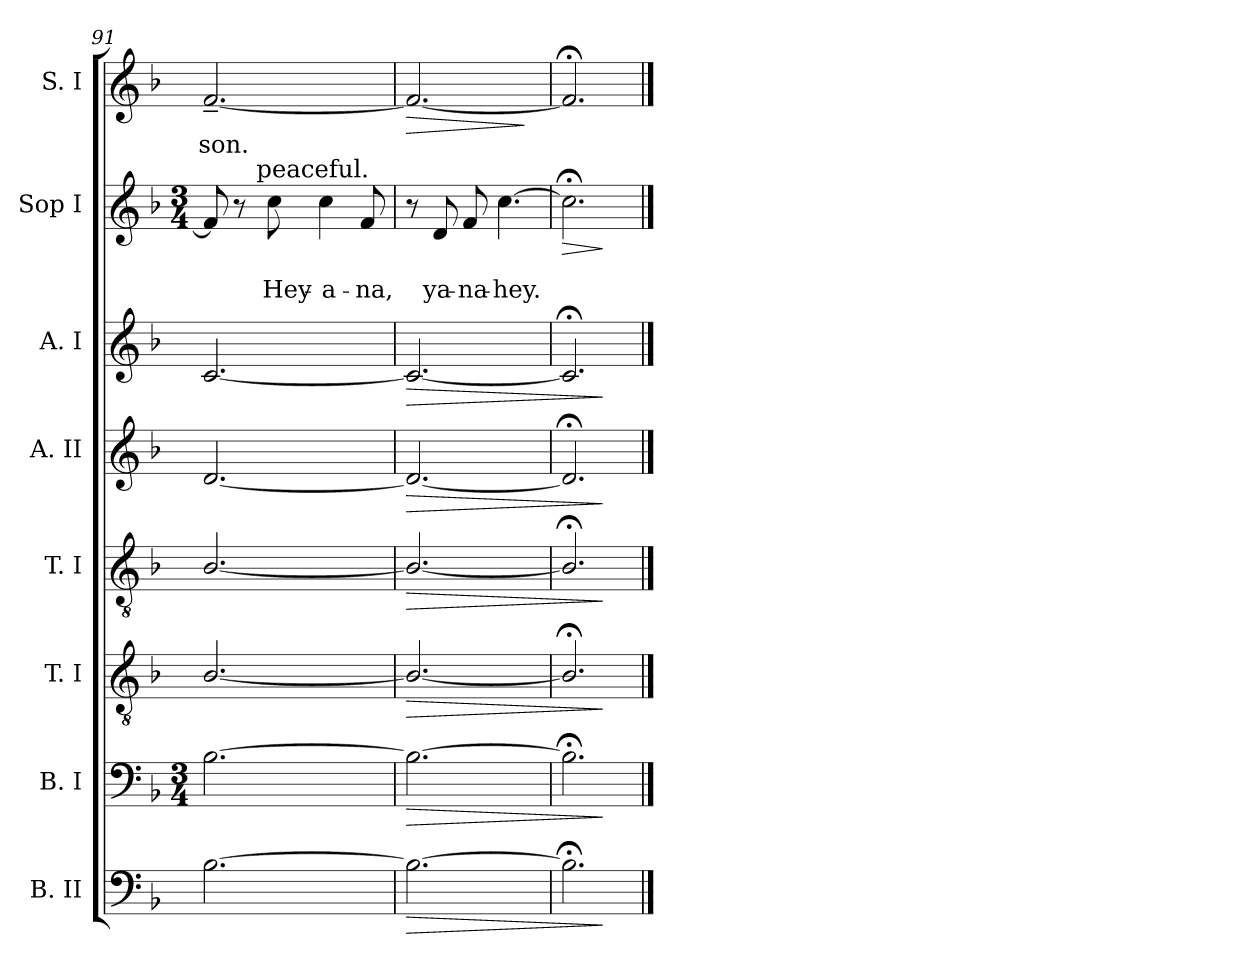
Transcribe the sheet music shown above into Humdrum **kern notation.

**kern	**text	**dynam	**kern	**text	**dynam	**kern	**text	**dynam	**kern	**text	**dynam	**kern	**text	**dynam	**kern	**text	**dynam	**kern	**text	**text	**dynam	**kern	**text	**dynam
*part8	*part8	*part8	*part7	*part7	*part7	*part6	*part6	*part6	*part5	*part5	*part5	*part4	*part4	*part4	*part3	*part3	*part3	*part2	*part2	*part2	*part2	*part1	*part1	*part1
*staff8	*staff8	*staff8	*staff7	*staff7	*staff7	*staff6	*staff6	*staff6	*staff5	*staff5	*staff5	*staff4	*staff4	*staff4	*staff3	*staff3	*staff3	*staff2	*staff2	*staff2	*staff2	*staff1	*staff1	*staff1
*I"B. II	*	*	*I"B. I	*	*	*I"T. I	*	*	*I"T. I	*	*	*I"A. II	*	*	*I"A. I	*	*	*I"Sop I	*	*	*	*I"S. I	*	*
*I'B. II	*	*	*I'B. I	*	*	*I'T. I	*	*	*I'T. I	*	*	*I'A. II	*	*	*I'A. I	*	*	*I'S. I	*	*	*	*I'S. I	*	*
*clefF4	*	*	*clefF4	*	*	*clefGv2	*	*	*clefGv2	*	*	*clefG2	*	*	*clefG2	*	*	*clefG2	*	*	*	*clefG2	*	*
*k[b-]	*	*	*k[b-]	*	*	*k[b-]	*	*	*k[b-]	*	*	*k[b-]	*	*	*k[b-]	*	*	*k[b-]	*	*	*	*k[b-]	*	*
*F:	*	*	*F:	*	*	*F:	*	*	*F:	*	*	*F:	*	*	*F:	*	*	*F:	*	*	*	*F:	*	*
*	*	*	*M3/4	*	*	*	*	*	*	*	*	*	*	*	*	*	*	*M3/4	*	*	*	*	*	*
=91	=91	=91	=91	=91	=91	=91	=91	=91	=91	=91	=91	=91	=91	=91	=91	=91	=91	=91	=91	=91	=91	=91	=91	=91
!	!	!	!	!	!	!	!	!	!	!	!	!	!	!	!	!	!	!	!	!	!	!	!LO:LY:b	!
*	*	*	*	*	*	*	*	*	*	*	*	*	*	*	*	*	*	*^	*	*	*	*	*	*
[>2.B-\	.	.	[>2.B-\	.	.	[<2.B-/	.	.	[<2.B-/	.	.	[<2.d/	.	.	[<2.c/	.	.	8f/]	8..ryy	.	.	.	[<2.f~</	-son.	.
.	.	.	.	.	.	.	.	.	.	.	.	.	.	.	.	.	.	8r	.	.	.	.	.	.	.
!	!	!	!	!	!	!	!	!	!	!	!	!	!	!	!	!	!	!	!LO:TX:a:t=peaceful.	!	!	!	!	!	!
.	.	.	.	.	.	.	.	.	.	.	.	.	.	.	.	.	.	.	2ryy	.	.	.	.	.	.
!	!	!	!	!	!	!	!	!	!	!	!	!	!	!	!	!	!	!	!	!	!LO:LY:b	!	!	!	!
.	.	.	.	.	.	.	.	.	.	.	.	.	.	.	.	.	.	8cc\	.	.	Hey-	.	.	.	.
!	!	!	!	!	!	!	!	!	!	!	!	!	!	!	!	!	!	!	!	!	!LO:LY:b:rj	!	!	!	!
.	.	.	.	.	.	.	.	.	.	.	.	.	.	.	.	.	.	4cc\	.	.	-a-	.	.	.	.
!	!	!	!	!	!	!	!	!	!	!	!	!	!	!	!	!	!	!	!	!	!LO:LY:b:rj	!	!	!	!
.	.	.	.	.	.	.	.	.	.	.	.	.	.	.	.	.	.	8f/	.	.	-na,	.	.	.	.
.	.	.	.	.	.	.	.	.	.	.	.	.	.	.	.	.	.	.	32ryy	.	.	.	.	.	.
=92	=92	=92	=92	=92	=92	=92	=92	=92	=92	=92	=92	=92	=92	=92	=92	=92	=92	=92	=92	=92	=92	=92	=92	=92	=92
!	!	!LO:HP:b	!	!	!LO:HP:b	!	!	!LO:HP:b	!	!	!LO:HP:b	!	!	!LO:HP:b	!	!	!LO:HP:b	!	!	!	!	!	!	!	!LO:HP:b
*	*	*	*	*	*	*	*	*	*	*	*	*	*	*	*	*	*	*v	*v	*	*	*	*	*	*
2.B-\_	.	>	2.B-\_	.	>	2.B-/_	.	>	2.B-/_	.	>	2.d/_	.	>	2.c/_	.	>	8r	.	.	.	2.f/_	.	>
!	!	!	!	!	!	!	!	!	!	!	!	!	!	!	!	!	!	!	!	!LO:LY:b:rj	!	!	!	!
.	.	.	.	.	.	.	.	.	.	.	.	.	.	.	.	.	.	8d/	.	ya-	.	.	.	.
!	!	!	!	!	!	!	!	!	!	!	!	!	!	!	!	!	!	!	!	!LO:LY:b	!	!	!	!
.	.	.	.	.	.	.	.	.	.	.	.	.	.	.	.	.	.	8f/	.	-na-	.	.	.	.
!	!	!	!	!	!	!	!	!	!	!	!	!	!	!	!	!	!	!	!	!LO:LY:b	!	!	!	!
.	.	.	.	.	.	.	.	.	.	.	.	.	.	.	.	.	.	[>4.cc\	.	-hey.	.	.	.	.
.	.	.	.	.	.	.	.	.	.	.	.	.	.	.	.	.	.	.	.	.	.	.	.	]
=93	=93	=93	=93	=93	=93	=93	=93	=93	=93	=93	=93	=93	=93	=93	=93	=93	=93	=93	=93	=93	=93	=93	=93	=93
!	!	!	!	!	!	!	!	!	!	!	!	!	!	!	!	!	!	!	!	!	!LO:HP:b	!	!	!
2.B-;<\]	.	.	2.B-;<\]	.	.	2.B-;</]	.	.	2.B-;</]	.	.	2.d;/]	.	.	2.c;/]	.	.	2.cc;<\]	.	.	>	2.f;/]	.	.
.	.	]	.	.	]	.	.	]	.	.	]	.	.	]	.	.	]	.	.	.	]	.	.	.
==	==	==	==	==	==	==	==	==	==	==	==	==	==	==	==	==	==	==	==	==	==	==	==	==
*-	*-	*-	*-	*-	*-	*-	*-	*-	*-	*-	*-	*-	*-	*-	*-	*-	*-	*-	*-	*-	*-	*-	*-	*-
